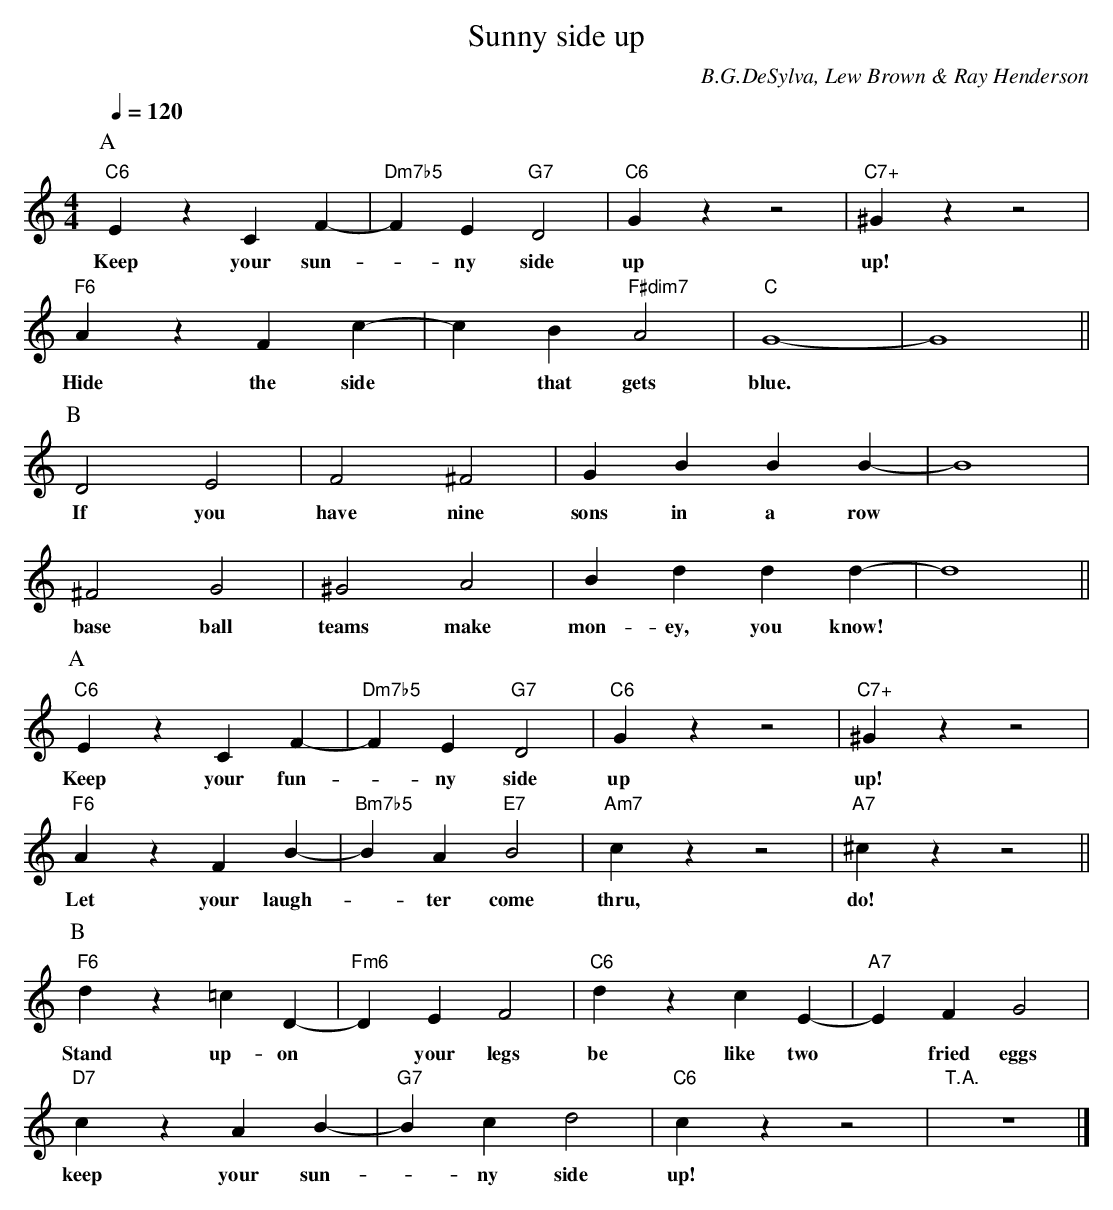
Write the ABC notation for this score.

X:1
T:Sunny side up
M:4/4
L:1/4
C:B.G.DeSylva, Lew Brown & Ray Henderson
Q:1/4=120
K:C
P:A
"C6"EzCF- | "Dm7b5"FE"G7"D2 | "C6"Gzz2 | "C7+"^Gzz2 |
w:Keep your sun-*ny side up up!
"F6"AzFc- | cB"F#dim7"A2 | "C"G4- | G4 ||
w:Hide the side* that gets blue.*
P:B
D2E2 | F2^F2 | GBBB- | B4 |
w:If you have nine sons in a row*
^F2G2 | ^G2A2 | Bddd- | d4 ||
w:base ball teams make mon-ey, you know!*
P:A
"C6"EzCF- | "Dm7b5"FE"G7"D2 | "C6"Gzz2 | "C7+"^Gzz2 |
w:Keep your fun-*ny side up up!
"F6"AzFB- | "Bm7b5"BA"E7"B2 | "Am7"czz2 | "A7"^czz2 ||
w:Let your laugh-*ter come thru, do!
P:B
"F6"dz=cD- | "Fm6"DEF2 | "C6"dzcE- | "A7"EFG2 |
w:Stand up-on* your legs be like two* fried eggs
"D7"czAB- | "G7"Bcd2 | "C6"czz2 | "T.A."z4 |]
w:keep your sun-*ny side up!
